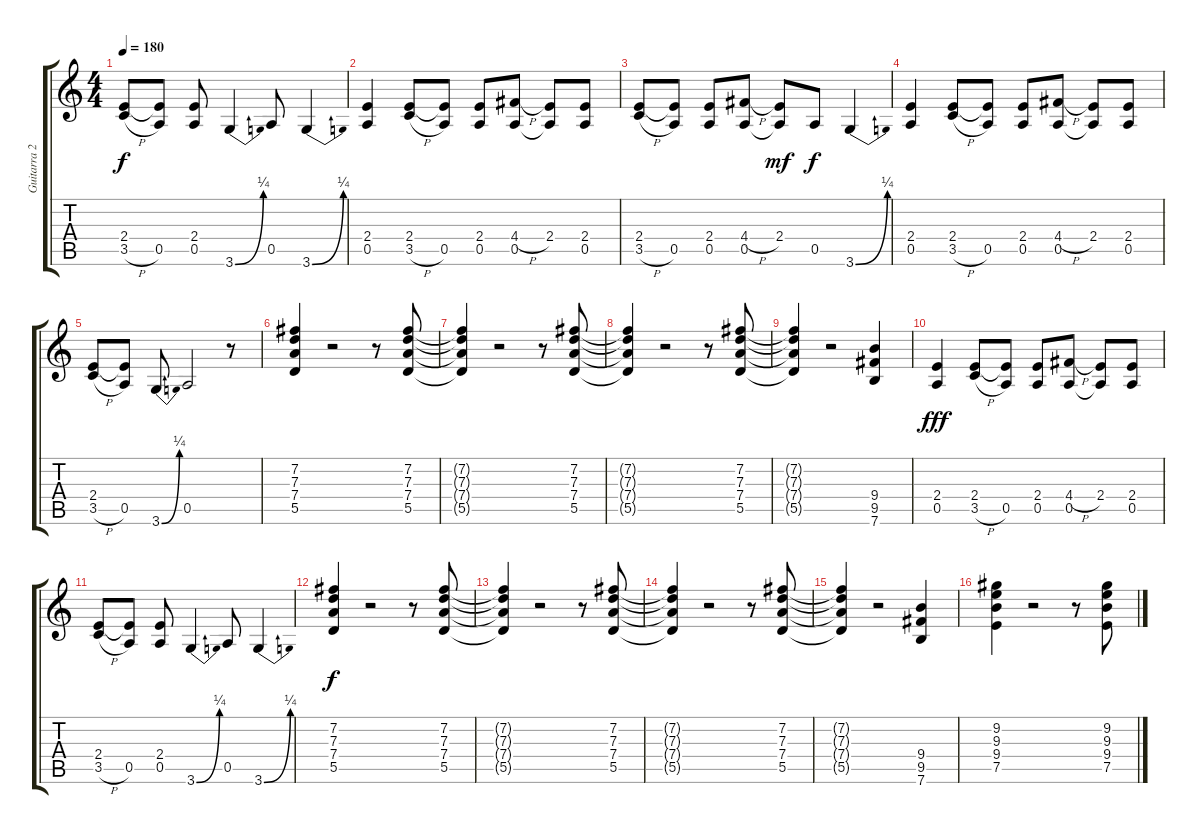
\track ("Guitarra 2" "Guitarra 2") {instrument distortionguitar}
\staff {score tabs}
\tuning (E4 B3 G3 D3 A2 E2) {hide}
\ts (4 4)
\tempo 180
\clef g2
\ks c
(2.4 3.5{h}).8{dy f} (2.4{t} 0.5).8 (2.4 0.5).8 3.6{be (bend 0 0 60 1)}.4 0.5.8 3.6{be (bend 0 0 60 1)}.4 |
(2.4 0.5).4 (2.4 3.5{h}).8 (2.4{t} 0.5).8 (2.4 0.5).8 (4.4{h} 0.5).8 (2.4 0.5{t}).8 (2.4 0.5).8 |
(2.4 3.5{h}).8 (2.4{t} 0.5).8 (2.4 0.5).8 (4.4{h} 0.5).8 (2.4 0.5{t}).8{dy mf} 0.5.8{dy f} 3.6{be (bend 0 0 60 1)}.4 |
(2.4 0.5).4 (2.4 3.5{h}).8 (2.4{t} 0.5).8 (2.4 0.5).8 (4.4{h} 0.5).8 (2.4 0.5{t}).8 (2.4 0.5).8 |
(2.4 3.5{h}).8 (2.4{t} 0.5).8 3.6{be (bend 0 0 60 1)}.8 0.5.2 r.8 |
(7.2 7.3 7.4 5.5).4{volume 9} r.2 r.8 (7.2 7.3 7.4 5.5).8 |
(7.2{t} 7.3{t} 7.4{t} 5.5{t}).4 r.2 r.8 (7.2 7.3 7.4 5.5).8 |
(7.2{t} 7.3{t} 7.4{t} 5.5{t}).4 r.2 r.8 (7.2 7.3 7.4 5.5).8 |
(7.2{t} 7.3{t} 7.4{t} 5.5{t}).4 r.2 (9.4 9.5 7.6).4 |
(2.4 0.5).4{dy fff volume 16} (2.4 3.5{h}).8 (2.4{t} 0.5).8 (2.4 0.5).8 (4.4{h} 0.5).8 (2.4 0.5{t}).8 (2.4 0.5).8 |
(2.4 3.5{h}).8 (2.4{t} 0.5).8 (2.4 0.5).8 3.6{be (bend 0 0 60 1)}.4 0.5.8 3.6{be (bend 0 0 60 1)}.4 |
(7.2 7.3 7.4 5.5).4{dy f volume 9} r.2 r.8 (7.2 7.3 7.4 5.5).8 |
(7.2{t} 7.3{t} 7.4{t} 5.5{t}).4 r.2 r.8 (7.2 7.3 7.4 5.5).8 |
(7.2{t} 7.3{t} 7.4{t} 5.5{t}).4 r.2 r.8 (7.2 7.3 7.4 5.5).8 |
(7.2{t} 7.3{t} 7.4{t} 5.5{t}).4 r.2 (9.4 9.5 7.6).4 |
(9.2 9.3 9.4 7.5).4 r.2 r.8 (9.2 9.3 9.4 7.5).8
